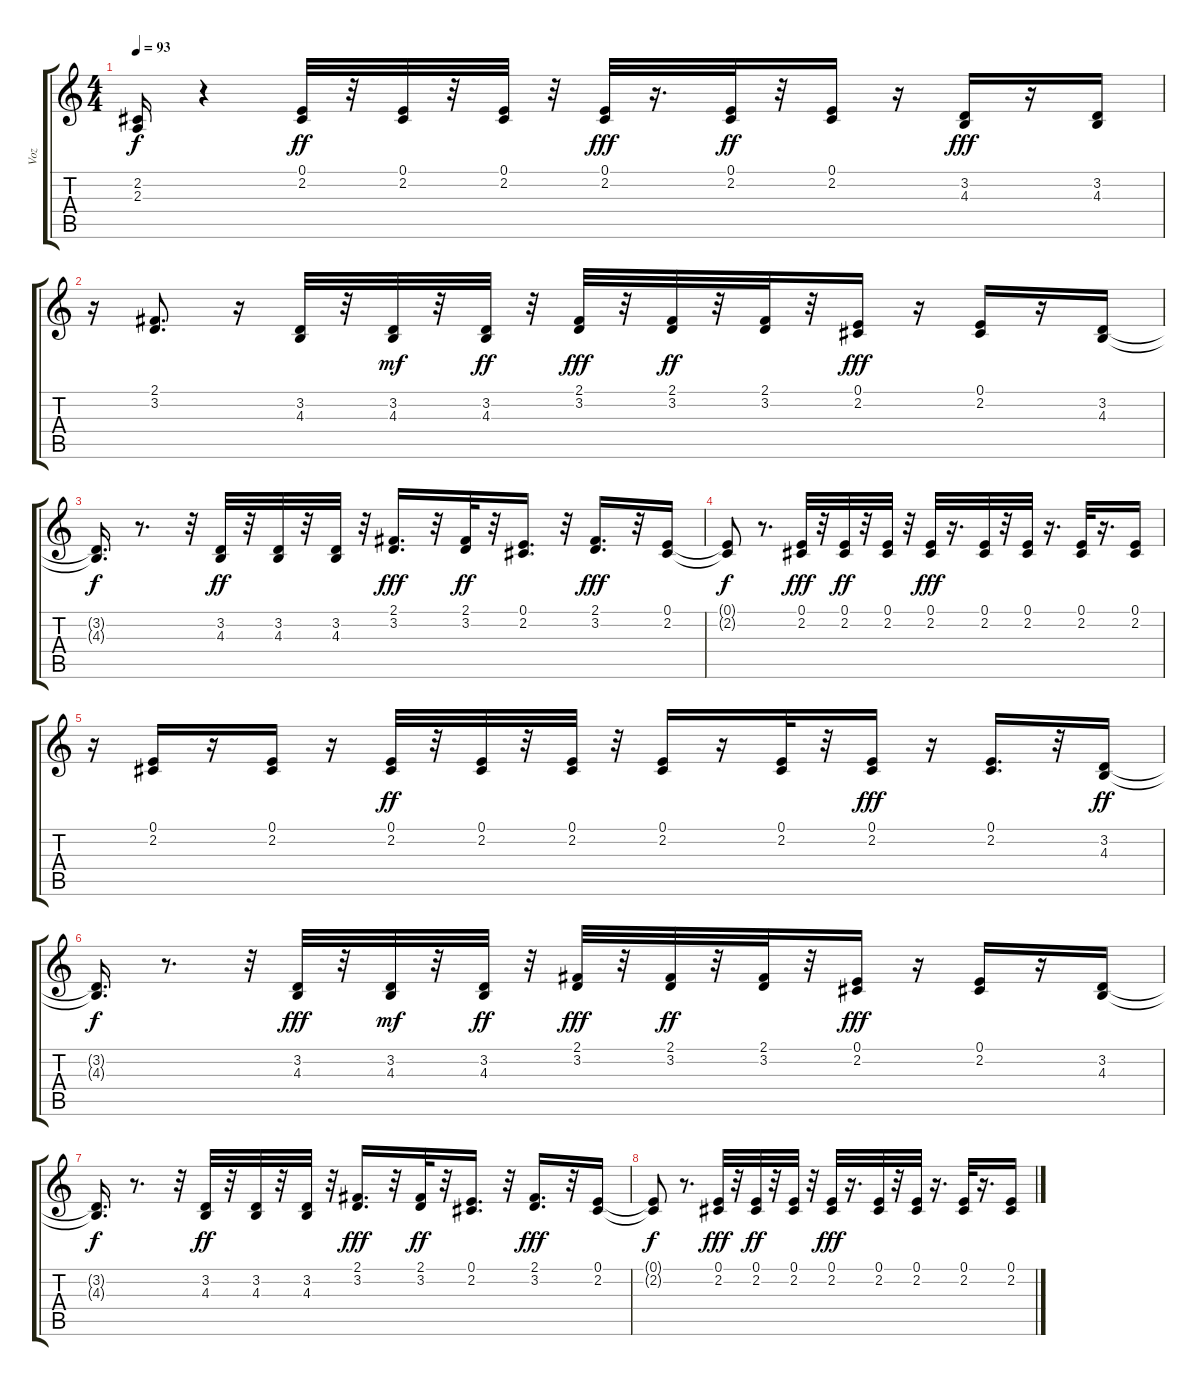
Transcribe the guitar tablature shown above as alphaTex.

\track ("Voz" "Voz") {instrument lead6voice}
\staff {score tabs}
\tuning (E4 B3 G3 D3 A2 E2) {hide}
\ts (4 4)
\tempo 93
\clef g2
\ks c
(2.2{t} 2.3{t}).16{dy f} r.4 (0.1 2.2).32{dy ff} r.32 (0.1 2.2).32 r.32 (0.1 2.2).32 r.32 (0.1 2.2).32{dy fff} r.16{d} (0.1 2.2).32{dy ff} r.32 (0.1 2.2).16 r.16 (3.2 4.3).16{dy fff} r.16 (3.2 4.3).16 |
r.16 (2.1 3.2).8{d} r.16 (3.2 4.3).32 r.32 (3.2 4.3).32{dy mf} r.32 (3.2 4.3).32{dy ff} r.32 (2.1 3.2).32{dy fff} r.32 (2.1 3.2).32{dy ff} r.32 (2.1 3.2).32 r.32 (0.1 2.2).16{dy fff} r.16 (0.1 2.2).16 r.16 (3.2 4.3).16 |
(3.2{t} 4.3{t}).16{d dy f} r.8{d} r.32 (3.2 4.3).32{dy ff} r.32 (3.2 4.3).32 r.32 (3.2 4.3).32 r.32 (2.1 3.2).16{d dy fff} r.32 (2.1 3.2).32{dy ff} r.32 (0.1 2.2).16{d} r.32 (2.1 3.2).16{d dy fff} r.32 (0.1 2.2).16 |
(0.1{t} 2.2{t}).8{dy f} r.8{d} (0.1 2.2).32{dy fff} r.32 (0.1 2.2).32{dy ff} r.32 (0.1 2.2).32 r.32 (0.1 2.2).32{dy fff} r.16{d} (0.1 2.2).32 r.32 (0.1 2.2).32 r.16{d} (0.1 2.2).32 r.16{d} (0.1 2.2).16 |
r.16 (0.1 2.2).16 r.16 (0.1 2.2).16 r.16 (0.1 2.2).32{dy ff} r.32 (0.1 2.2).32 r.32 (0.1 2.2).32 r.32 (0.1 2.2).16 r.16 (0.1 2.2).32 r.32 (0.1 2.2).16{dy fff} r.16 (0.1 2.2).16{d} r.32 (3.2 4.3).16{dy ff} |
(3.2{t} 4.3{t}).16{d dy f} r.8{d} r.32 (3.2 4.3).32{dy fff} r.32 (3.2 4.3).32{dy mf} r.32 (3.2 4.3).32{dy ff} r.32 (2.1 3.2).32{dy fff} r.32 (2.1 3.2).32{dy ff} r.32 (2.1 3.2).32 r.32 (0.1 2.2).16{dy fff} r.16 (0.1 2.2).16 r.16 (3.2 4.3).16 |
(3.2{t} 4.3{t}).16{d dy f} r.8{d} r.32 (3.2 4.3).32{dy ff} r.32 (3.2 4.3).32 r.32 (3.2 4.3).32 r.32 (2.1 3.2).16{d dy fff} r.32 (2.1 3.2).32{dy ff} r.32 (0.1 2.2).16{d} r.32 (2.1 3.2).16{d dy fff} r.32 (0.1 2.2).16 |
(0.1{t} 2.2{t}).8{dy f} r.8{d} (0.1 2.2).32{dy fff} r.32 (0.1 2.2).32{dy ff} r.32 (0.1 2.2).32 r.32 (0.1 2.2).32{dy fff} r.16{d} (0.1 2.2).32 r.32 (0.1 2.2).32 r.16{d} (0.1 2.2).32 r.16{d} (0.1 2.2).16
